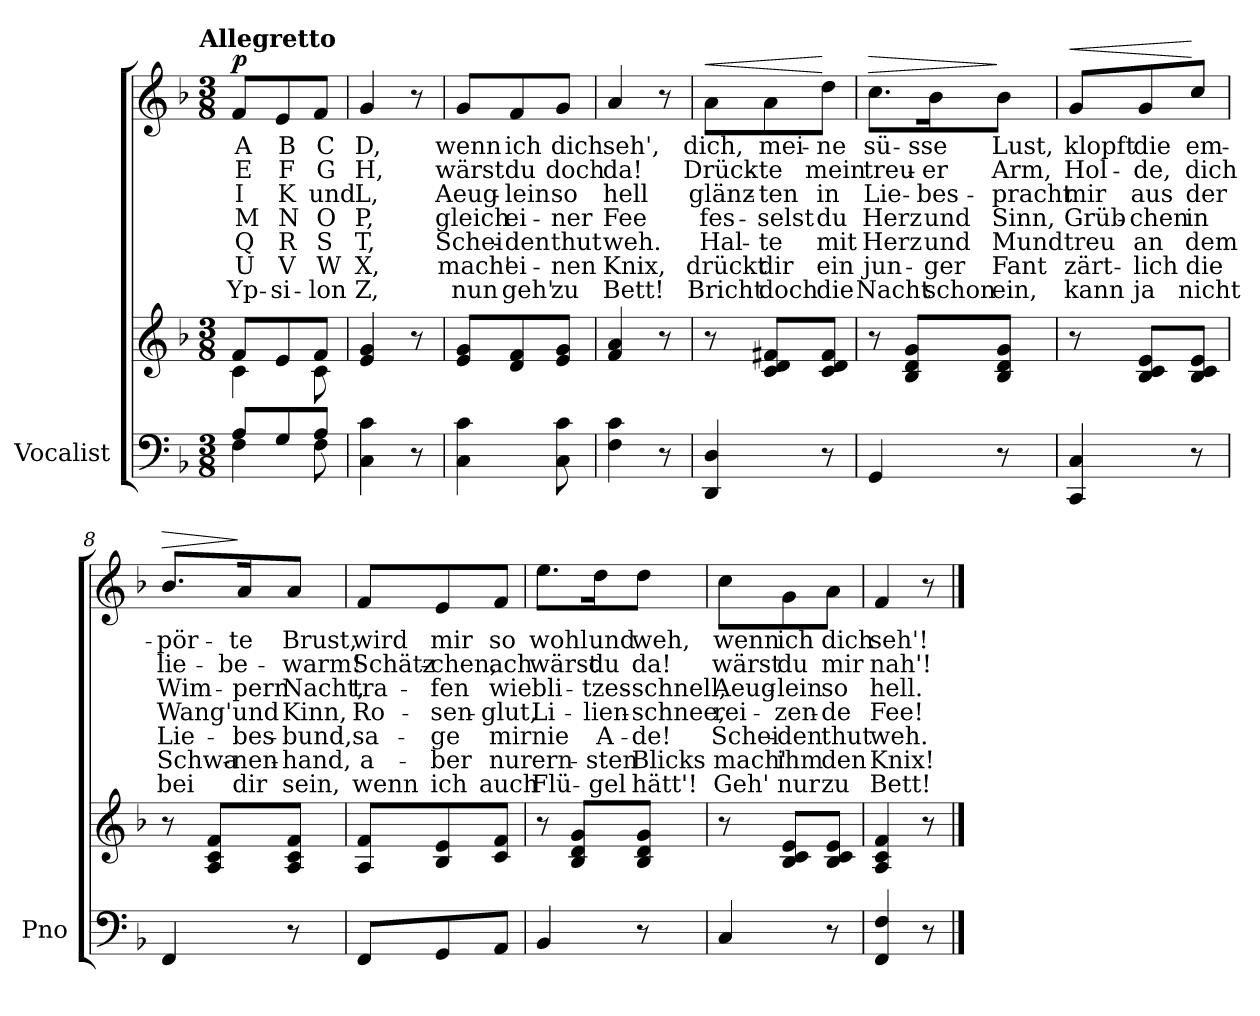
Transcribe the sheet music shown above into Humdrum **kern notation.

**kern	**kern	**kern	**text	**text	**text	**text	**text	**text	**text	**dynam
*part1	*part1	*part1	*part1	*part1	*part1	*part1	*part1	*part1	*part1	*part1
*staff3	*staff2	*staff1	*staff1	*staff1	*staff1	*staff1	*staff1	*staff1	*staff1	*staff1/2/3
*I"Vocalist	*	*	*	*	*	*	*	*	*	*
*I'Pno	*	*	*	*	*	*	*	*	*	*
*clefF4	*clefG2	*clefG2	*	*	*	*	*	*	*	*
*k[b-]	*k[b-]	*k[b-]	*	*	*	*	*	*	*	*
*F:	*F:	*F:	*	*	*	*	*	*	*	*
!!LO:TX:omd:t=Allegretto
*M3/8	*M3/8	*M3/8	*	*	*	*	*	*	*	*
*MM100	*MM100	*MM100	*	*	*	*	*	*	*	*
=1	=1	=1	=1	=1	=1	=1	=1	=1	=1	=1
*^	*^	*	*	*	*	*	*	*	*	*
!	!	!	!	!	!	!	!	!	!	!	!	!LO:DY:b=2
8A/L	4F\	8f/L	4c\	8f/L	A	E	I	M	Q	U	Yp-	p
8G/	.	8e/	.	8e/	B	F	K	N	R	V	-si-	.
8A/J	8F\	8f/J	8c\	8f/J	C	G	und	O	S	W	-lon	.
*v	*v	*	*	*	*	*	*	*	*	*	*	*
*	*v	*v	*	*	*	*	*	*	*	*	*
=2	=2	=2	=2	=2	=2	=2	=2	=2	=2	=2
4C\ 4c\	4e/ 4g/	4g/	D,	H,	L,	P,	T,	X,	Z,	.
8r	8r	8r	.	.	.	.	.	.	.	.
=3	=3	=3	=3	=3	=3	=3	=3	=3	=3	=3
4C\ 4c\	8e/ 8g/L	8g/L	wenn	wärst	Aeug-	gleich	Schei-	mach'	nun	.
.	8d/ 8f/	8f/	ich	du	-lein	ei-	-den	ei-	geh'	.
8C\ 8c\	8e/ 8g/J	8g/J	dich	doch	so	-ner	thut	-nen	zu	.
=4	=4	=4	=4	=4	=4	=4	=4	=4	=4	=4
4F\ 4c\	4f/ 4a/	4a/	seh',	da!	hell	Fee	weh.	Knix,	Bett!	.
8r	8r	8r	.	.	.	.	.	.	.	.
=5	=5	=5	=5	=5	=5	=5	=5	=5	=5	=5
!	!	!	!	!	!	!	!	!	!	!LO:HP:a
4DD/ 4D/	8r	8a\L	dich,	Drück-	glänz-	fes-	Hal-	drückt	Bricht	<
.	8c/ 8d/ 8f#X/L	8a\	mei-	-te	-ten	-selst	-te	dir	doch	.
8r	8c/ 8d/ 8f#/J	8dd\J	-ne	mein	in	du	mit	ein	die	[
=6	=6	=6	=6	=6	=6	=6	=6	=6	=6	=6
!	!	!	!	!	!	!	!	!	!	!LO:HP:a
4GG/	8r	8.cc\L	sü-	treu-	Lie-	Herz	Herz	jun-	Nacht	>
.	8B-/ 8d/ 8g/L	.	.	.	.	.	.	.	.	.
.	.	16b-\K	-sse	-er	-bes-	und	und	-ger	schon	.
8r	8B-/ 8d/ 8g/J	8b-\J	Lust,	Arm,	-pracht	Sinn,	Mund	Fant	ein,	]
=7	=7	=7	=7	=7	=7	=7	=7	=7	=7	=7
!	!	!	!	!	!	!	!	!	!	!LO:HP:a
4CC/ 4C/	8r	8g/L	klopft	Hol-	mir	Grüb-	treu	zärt-	kann	<
.	8B-/ 8c/ 8e/L	8g/	die	-de,	aus	-chen	an	-lich	ja	.
8r	8B-/ 8c/ 8e/J	8cc/J	em-	dich	der	in	dem	die	nicht	[
=8	=8	=8	=8	=8	=8	=8	=8	=8	=8	=8
!	!	!	!	!	!	!	!	!	!	!LO:HP:a
4FF/	8r	8.b-/L	-pör-	lie-	Wim-	Wang'	Lie-	Schwa-	bei	>
.	8A/ 8c/ 8f/L	.	.	.	.	.	.	.	.	.
.	.	16a/K	-te	-be-	-pern	und	-bes-	-nen-	dir	]
8r	8A/ 8c/ 8f/J	8a/J	Brust,	warm!	Nacht,	Kinn,	-bund,	-hand,	sein,	.
=9	=9	=9	=9	=9	=9	=9	=9	=9	=9	=9
8FF/L	8A/ 8f/L	8f/L	wird	Schätz-	tra-	Ro-	sa-	a-	wenn	.
8GG/	8B-/ 8e/	8e/	mir	-chen,	-fen	-sen-	-ge	-ber	ich	.
8AA/J	8c/ 8f/J	8f/J	so	ach	wie	-glut,	mir	nur	auch	.
=10	=10	=10	=10	=10	=10	=10	=10	=10	=10	=10
4BB-/	8r	8.ee\L	wohl	wärst	bli-	Li-	nie	ern-	Flü-	.
.	8B-/ 8d/ 8g/L	.	.	.	.	.	.	.	.	.
.	.	16dd\K	und	du	-tzes-	-lien-	A-	-sten	-gel	.
8r	8B-/ 8d/ 8g/J	8dd\J	weh,	da!	-schnell,	schnee,	de!	Blicks	hätt'!	.
=11	=11	=11	=11	=11	=11	=11	=11	=11	=11	=11
4C/	8r	8cc\L	wenn	wärst	Aeug-	rei-	Schei-	mach'	Geh'	.
.	8B-/ 8c/ 8e/L	8g\	ich	du	-lein	-zen-	-den	ihm	nur	.
8r	8B-/ 8c/ 8e/J	8a\J	dich	mir	so	-de	thut	den	zu	.
=12	=12	=12	=12	=12	=12	=12	=12	=12	=12	=12
4FF/ 4F/	4A/ 4c/ 4f/	4f/	seh'!	nah'!	hell.	Fee!	weh.	Knix!	Bett!	.
8r	8r	8r	.	.	.	.	.	.	.	.
==	==	==	==	==	==	==	==	==	==	==
*-	*-	*-	*-	*-	*-	*-	*-	*-	*-	*-
